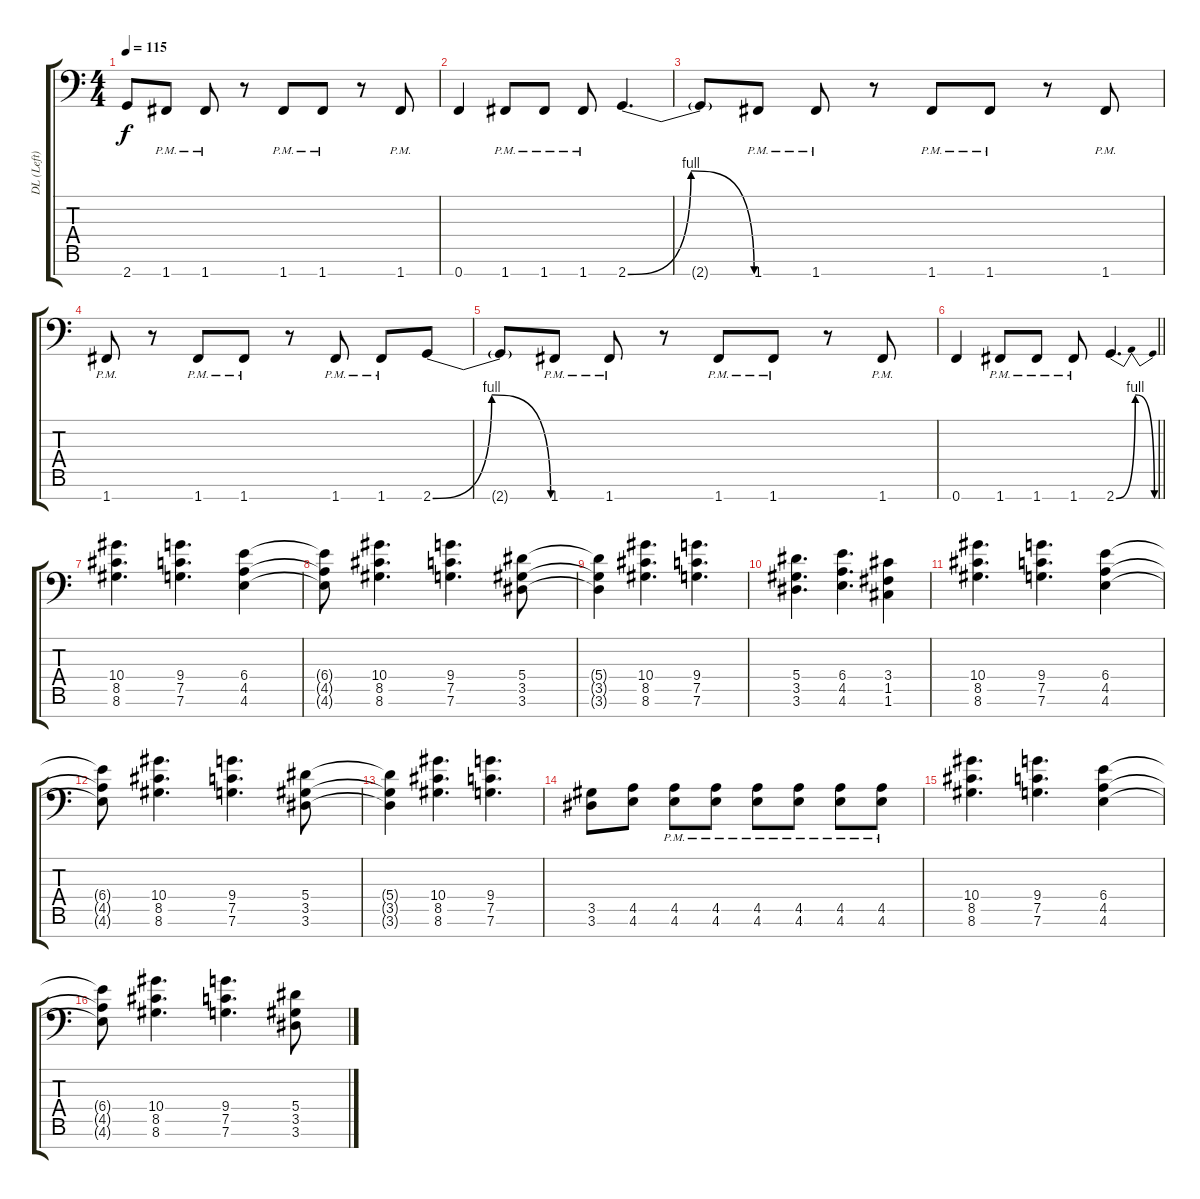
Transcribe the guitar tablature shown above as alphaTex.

\track ("DL (Left)" "DL (Left)") {instrument distortionguitar}
\staff {score tabs}
\tuning (C4 G3 Eb3 Bb2 F2 C2 F1) {hide}
\ts (4 4)
\tempo 115
\clef f4
\ks c
2.7{t}.8{dy f} 1.7{pm}.8 1.7{pm}.8 r.8 1.7{pm}.8 1.7{pm}.8 r.8 1.7{pm}.8 |
0.7.4 1.7{pm}.8 1.7{pm}.8 1.7{pm}.8 2.7{be (bendrelease 0 0 10 4 20 4 60 0)}.4{d} |
2.7{t}.8 1.7{pm}.8 1.7{pm}.8 r.8 1.7{pm}.8 1.7{pm}.8 r.8 1.7{pm}.8 |
1.7{pm}.8 r.8 1.7{pm}.8 1.7{pm}.8 r.8 1.7{pm}.8 1.7{pm}.8 2.7{be (bendrelease 0 0 7 4 17 4 60 0)}.8 |
2.7{t}.8 1.7{pm}.8 1.7{pm}.8 r.8 1.7{pm}.8 1.7{pm}.8 r.8 1.7{pm}.8 |
\barLineRight lightlight
0.7.4 1.7{pm}.8 1.7{pm}.8 1.7{pm}.8 2.7{be (bendrelease 0 0 10 4 20 4 60 0)}.4{d} |
\section ("" "")
(10.4 8.5 8.6).4{d} (9.4 7.5 7.6).4{d} (6.4 4.5 4.6).4 |
(6.4{t} 4.5{t} 4.6{t}).8 (10.4 8.5 8.6).4{d} (9.4 7.5 7.6).4{d} (5.4 3.5 3.6).8 |
(5.4{t} 3.5{t} 3.6{t}).4 (10.4 8.5 8.6).4{d} (9.4 7.5 7.6).4{d} |
(5.4 3.5 3.6).4{d} (6.4 4.5 4.6).4{d} (3.4 1.5 1.6).4 |
(10.4 8.5 8.6).4{d} (9.4 7.5 7.6).4{d} (6.4 4.5 4.6).4 |
(6.4{t} 4.5{t} 4.6{t}).8 (10.4 8.5 8.6).4{d} (9.4 7.5 7.6).4{d} (5.4 3.5 3.6).8 |
(5.4{t} 3.5{t} 3.6{t}).4 (10.4 8.5 8.6).4{d} (9.4 7.5 7.6).4{d} |
(3.5 3.6).8 (4.5 4.6).8 (4.5{pm} 4.6{pm}).8 (4.5{pm} 4.6{pm}).8 (4.5{pm} 4.6{pm}).8 (4.5{pm} 4.6{pm}).8 (4.5{pm} 4.6{pm}).8 (4.5{pm} 4.6{pm}).8 |
(10.4 8.5 8.6).4{d} (9.4 7.5 7.6).4{d} (6.4 4.5 4.6).4 |
(6.4{t} 4.5{t} 4.6{t}).8 (10.4 8.5 8.6).4{d} (9.4 7.5 7.6).4{d} (5.4 3.5 3.6).8
